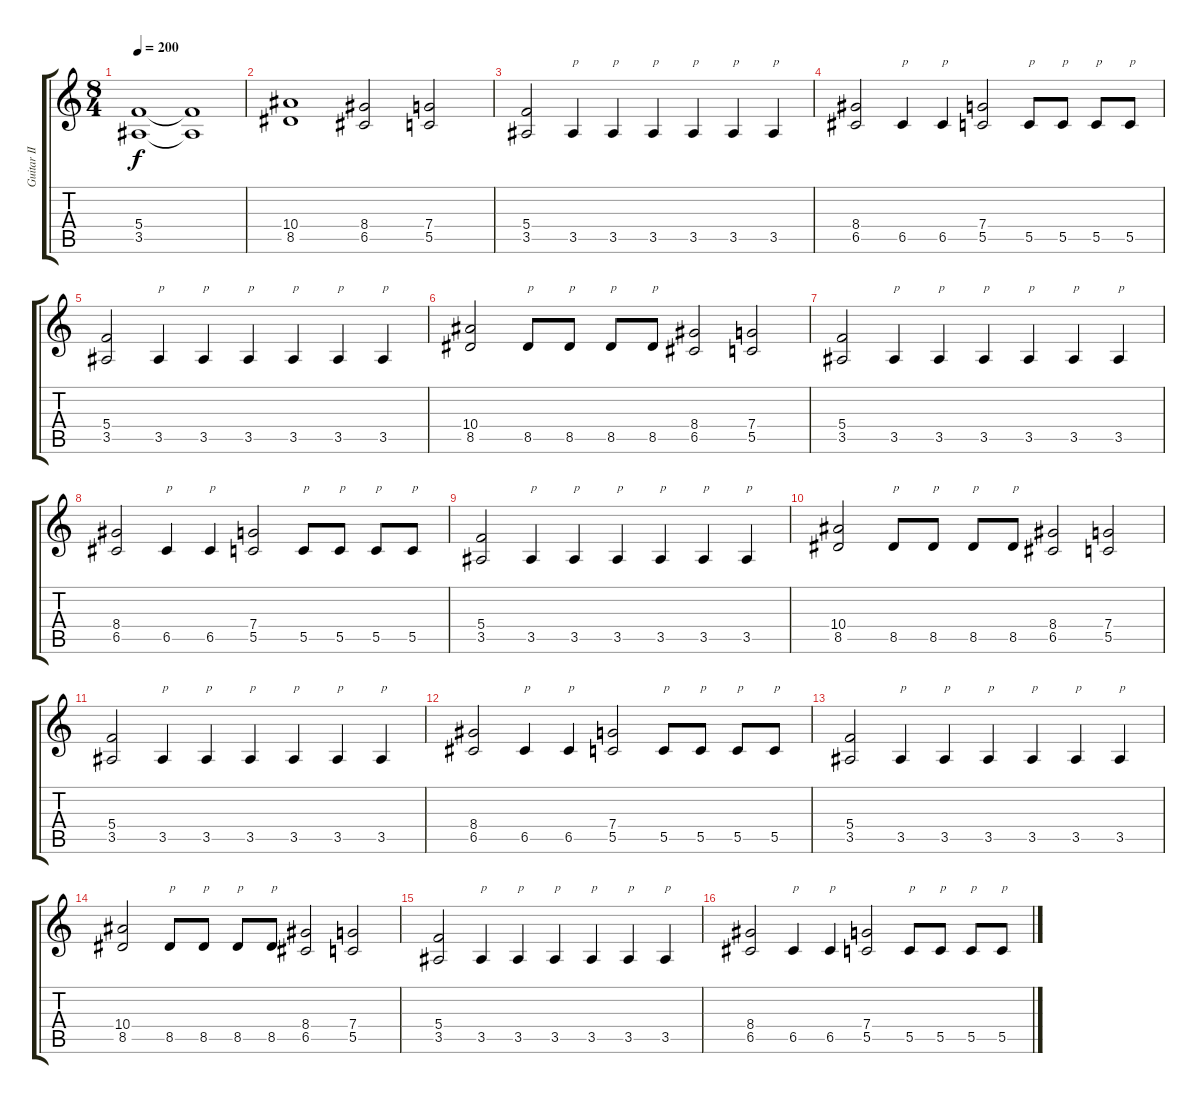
\track ("Guitar II" "Guitar II") {instrument distortionguitar}
\staff {score tabs}
\tuning (D4 A3 F3 C3 G2 D2) {hide}
\ts (8 4)
\tempo 200
\clef g2
\ks c
(5.4 3.5).1{dy f} (5.4{t} 3.5{t}).1 |
(10.4 8.5).1 (8.4 6.5).2 (7.4 5.5).2 |
(5.4 3.5).2 3.5.4{txt "p"} 3.5.4{txt "p"} 3.5.4{txt "p"} 3.5.4{txt "p"} 3.5.4{txt "p"} 3.5.4{txt "p"} |
(8.4 6.5).2 6.5.4{txt "p"} 6.5.4{txt "p"} (7.4 5.5).2 5.5.8{txt "p"} 5.5.8{txt "p"} 5.5.8{txt "p"} 5.5.8{txt "p"} |
(5.4 3.5).2 3.5.4{txt "p"} 3.5.4{txt "p"} 3.5.4{txt "p"} 3.5.4{txt "p"} 3.5.4{txt "p"} 3.5.4{txt "p"} |
(10.4 8.5).2 8.5.8{txt "p"} 8.5.8{txt "p"} 8.5.8{txt "p"} 8.5.8{txt "p"} (8.4 6.5).2 (7.4 5.5).2 |
(5.4 3.5).2 3.5.4{txt "p"} 3.5.4{txt "p"} 3.5.4{txt "p"} 3.5.4{txt "p"} 3.5.4{txt "p"} 3.5.4{txt "p"} |
(8.4 6.5).2 6.5.4{txt "p"} 6.5.4{txt "p"} (7.4 5.5).2 5.5.8{txt "p"} 5.5.8{txt "p"} 5.5.8{txt "p"} 5.5.8{txt "p"} |
(5.4 3.5).2 3.5.4{txt "p"} 3.5.4{txt "p"} 3.5.4{txt "p"} 3.5.4{txt "p"} 3.5.4{txt "p"} 3.5.4{txt "p"} |
(10.4 8.5).2 8.5.8{txt "p"} 8.5.8{txt "p"} 8.5.8{txt "p"} 8.5.8{txt "p"} (8.4 6.5).2 (7.4 5.5).2 |
(5.4 3.5).2 3.5.4{txt "p"} 3.5.4{txt "p"} 3.5.4{txt "p"} 3.5.4{txt "p"} 3.5.4{txt "p"} 3.5.4{txt "p"} |
(8.4 6.5).2 6.5.4{txt "p"} 6.5.4{txt "p"} (7.4 5.5).2 5.5.8{txt "p"} 5.5.8{txt "p"} 5.5.8{txt "p"} 5.5.8{txt "p"} |
(5.4 3.5).2 3.5.4{txt "p"} 3.5.4{txt "p"} 3.5.4{txt "p"} 3.5.4{txt "p"} 3.5.4{txt "p"} 3.5.4{txt "p"} |
(10.4 8.5).2 8.5.8{txt "p"} 8.5.8{txt "p"} 8.5.8{txt "p"} 8.5.8{txt "p"} (8.4 6.5).2 (7.4 5.5).2 |
(5.4 3.5).2 3.5.4{txt "p"} 3.5.4{txt "p"} 3.5.4{txt "p"} 3.5.4{txt "p"} 3.5.4{txt "p"} 3.5.4{txt "p"} |
(8.4 6.5).2 6.5.4{txt "p"} 6.5.4{txt "p"} (7.4 5.5).2 5.5.8{txt "p"} 5.5.8{txt "p"} 5.5.8{txt "p"} 5.5.8{txt "p"}
